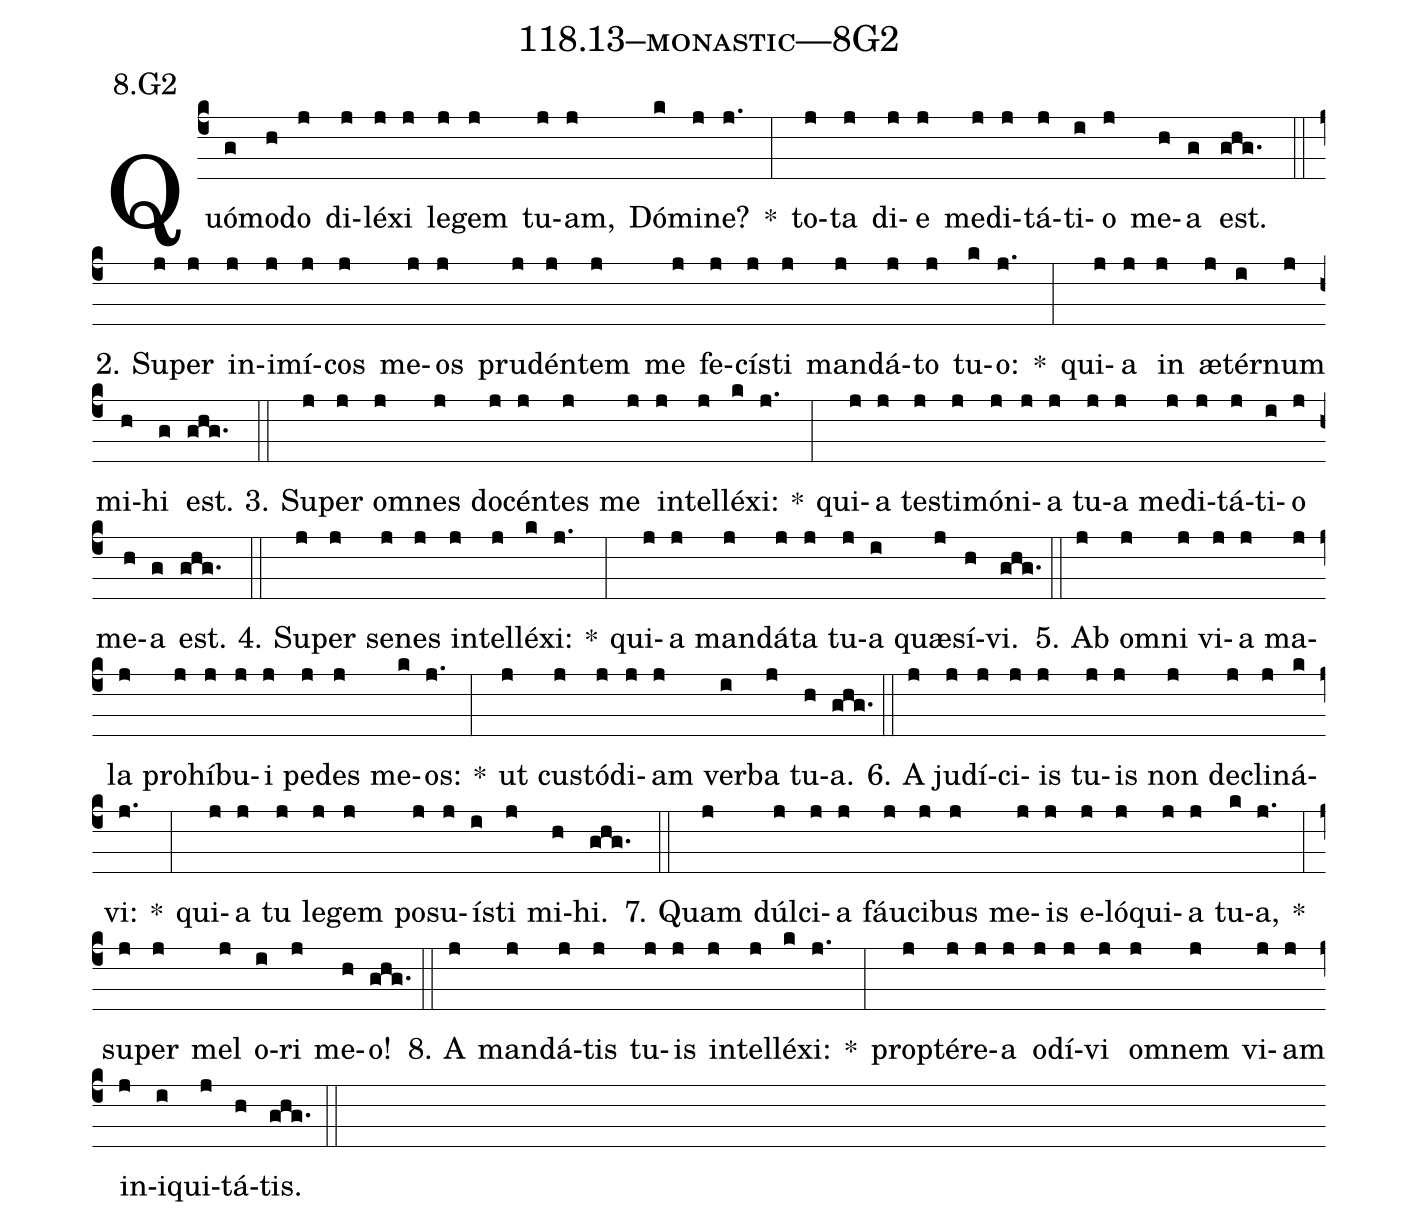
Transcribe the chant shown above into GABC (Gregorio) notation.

name: 118.13--monastic---8G2;
annotation: 8.G2;
%%
(c4)Quó(g)mo(h)do(j) di(j)lé(j)xi(j) le(j)gem(j) tu(j)am,(j) Dó(k)mi(j)ne?(j.) *(:) to(j)ta(j) di(j)e(j) me(j)di(j)tá(j)ti(i)o(j) me(h)a(g) est.(ghg.) (::)
2. Su(j)per(j) in(j)i(j)mí(j)cos(j) me(j)os(j) pru(j)dén(j)tem(j) me(j) fe(j)cís(j)ti(j) man(j)dá(j)to(j) tu(k)o:(j.) *(:) qui(j)a(j) in(j) æ(j)tér(i)num(j) mi(h)hi(g) est.(ghg.) (::)
3. Su(j)per(j) om(j)nes(j) do(j)cén(j)tes(j) me(j) in(j)tel(j)lé(k)xi:(j.) *(:) qui(j)a(j) tes(j)ti(j)mó(j)ni(j)a(j) tu(j)a(j) me(j)di(j)tá(j)ti(i)o(j) me(h)a(g) est.(ghg.) (::)
4. Su(j)per(j) se(j)nes(j) in(j)tel(j)lé(k)xi:(j.) *(:) qui(j)a(j) man(j)dá(j)ta(j) tu(j)a(i) quæ(j)sí(h)vi.(ghg.) (::)
5. Ab(j) om(j)ni(j) vi(j)a(j) ma(j)la(j) pro(j)hí(j)bu(j)i(j) pe(j)des(j) me(k)os:(j.) *(:) ut(j) cus(j)tó(j)di(j)am(j) ver(i)ba(j) tu(h)a.(ghg.) (::)
6. A(j) ju(j)dí(j)ci(j)is(j) tu(j)is(j) non(j) de(j)cli(j)ná(k)vi:(j.) *(:) qui(j)a(j) tu(j) le(j)gem(j) po(j)su(j)ís(i)ti(j) mi(h)hi.(ghg.) (::)
7. Quam(j) dúl(j)ci(j)a(j) fáu(j)ci(j)bus(j) me(j)is(j) e(j)ló(j)qui(j)a(j) tu(k)a,(j.) *(:) su(j)per(j) mel(j) o(i)ri(j) me(h)o!(ghg.) (::)
8. A(j) man(j)dá(j)tis(j) tu(j)is(j) in(j)tel(j)lé(k)xi:(j.) *(:) prop(j)tér(j)e(j)a(j) o(j)dí(j)vi(j) om(j)nem(j) vi(j)am(j) in(j)i(i)qui(j)tá(h)tis.(ghg.) (::)
